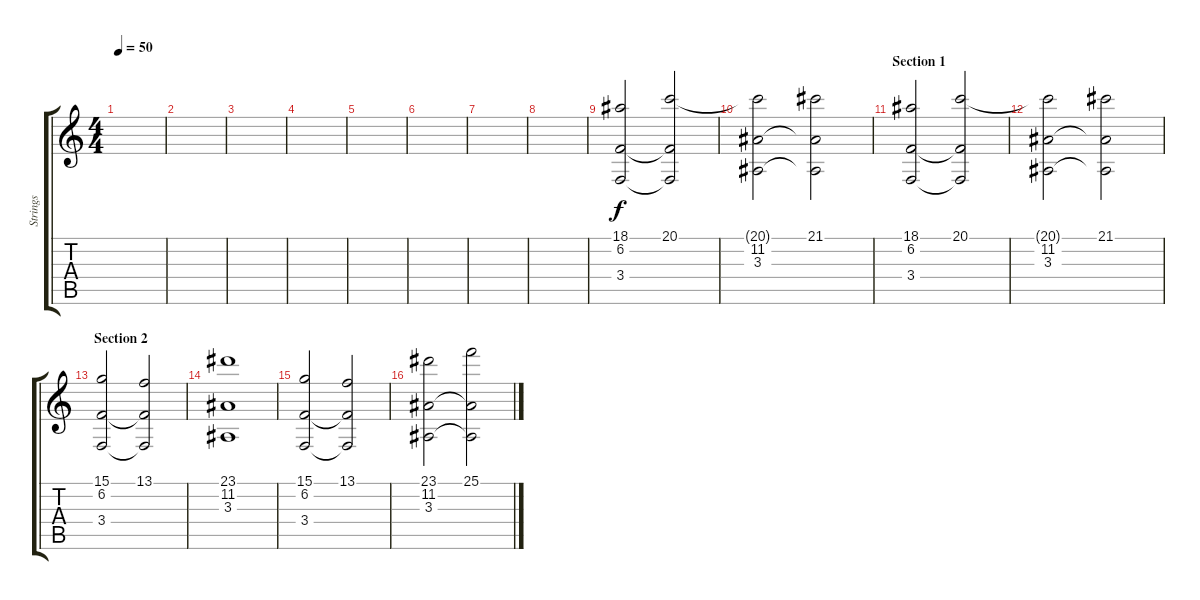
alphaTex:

\track ("Strings" "Strings") {instrument stringensemble2}
\staff {score tabs}
\tuning (E4 B3 G3 D3 A2 E2) {hide}
\ts (4 4)
\tempo 50
\clef g2
\ks c
|
|
|
|
|
|
|
|
(18.1 6.2 3.4).2 (20.1 6.2{t} 3.4{t}).2 |
(20.1{t} 11.2 3.3).2 (21.1 11.2{t} 3.3{t}).2 |
\section ("" "Section 1")
(18.1 6.2 3.4).2 (20.1 6.2{t} 3.4{t}).2 |
(20.1{t} 11.2 3.3).2 (21.1 11.2{t} 3.3{t}).2 |
\section ("" "Section 2")
(15.1 6.2 3.4).2 (13.1 6.2{t} 3.4{t}).2 |
(23.1 11.2 3.3).1 |
(15.1 6.2 3.4).2 (13.1 6.2{t} 3.4{t}).2 |
(23.1 11.2 3.3).2 (25.1 11.2{t} 3.3{t}).2
